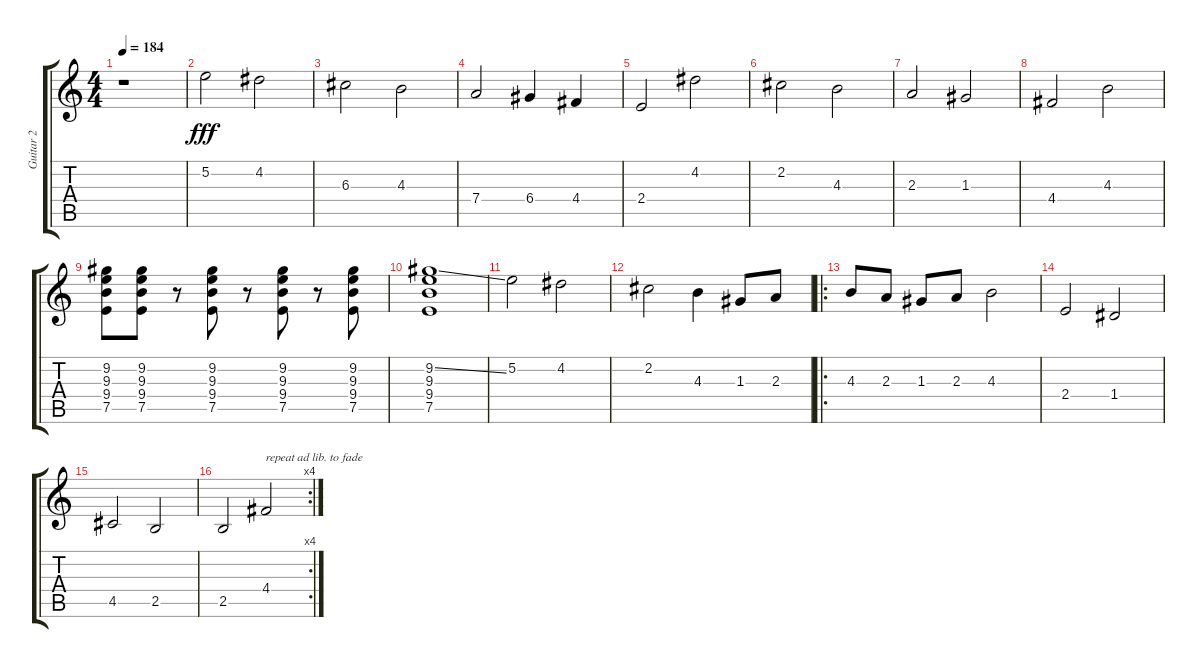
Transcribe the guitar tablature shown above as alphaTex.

\track ("Guitar 2" "Guitar 2") {instrument distortionguitar}
\staff {score tabs}
\tuning (E4 B3 G3 D3 A2 E2) {hide}
\ts (4 4)
\tempo 184
\clef g2
\ks c
r.1{dy fff} |
5.2.2 4.2.2 |
6.3.2 4.3.2 |
7.4.2 6.4.4 4.4.4 |
2.4.2 4.2.2 |
2.2.2 4.3.2 |
2.3.2 1.3.2 |
4.4.2 4.3.2 |
(9.2 9.3 9.4 7.5).8 (9.2 9.3 9.4 7.5).8 r.8 (9.2 9.3 9.4 7.5).8 r.8 (9.2 9.3 9.4 7.5).8 r.8 (9.2 9.3 9.4 7.5).8 |
(9.2{ss} 9.3 9.4 7.5).1 |
5.2.2 4.2.2 |
2.2.2 4.3.4 1.3.8 2.3.8 |
\ro
4.3.8 2.3.8 1.3.8 2.3.8 4.3.2 |
2.4.2 1.4.2 |
4.5.2 2.5.2 |
\rc 4
2.5.2 4.4.2{txt "repeat ad lib. to fade"}
